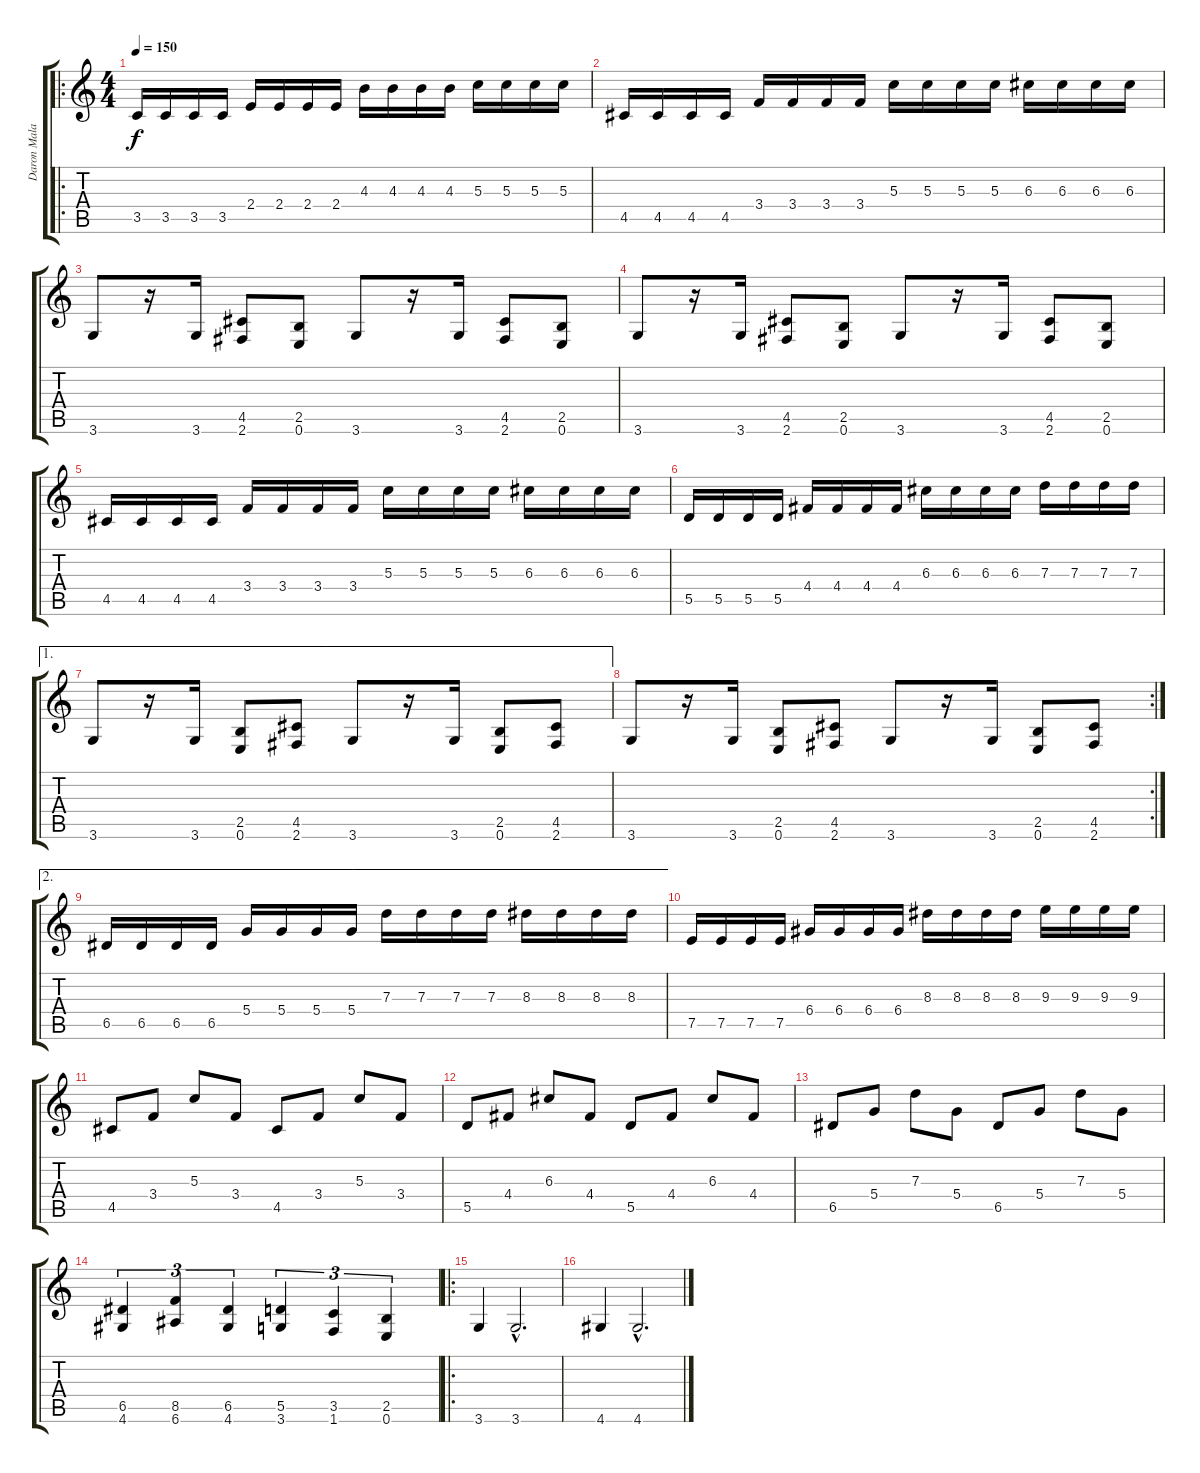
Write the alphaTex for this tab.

\track ("Daron Malakian" "Daron Mala") {instrument overdrivenguitar}
\staff {score tabs}
\tuning (E4 B3 G3 D3 A2 E2) {hide}
\ro
\ts (4 4)
\tempo 150
\clef g2
\ks c
3.5.16{dy f} 3.5.16 3.5.16 3.5.16 2.4.16 2.4.16 2.4.16 2.4.16 4.3.16 4.3.16 4.3.16 4.3.16 5.3.16 5.3.16 5.3.16 5.3.16 |
4.5.16 4.5.16 4.5.16 4.5.16 3.4.16 3.4.16 3.4.16 3.4.16 5.3.16 5.3.16 5.3.16 5.3.16 6.3.16 6.3.16 6.3.16 6.3.16 |
3.6.8 r.16 3.6.16 (4.5 2.6).8 (2.5 0.6).8 3.6.8 r.16 3.6.16 (4.5 2.6).8 (2.5 0.6).8 |
3.6.8 r.16 3.6.16 (4.5 2.6).8 (2.5 0.6).8 3.6.8 r.16 3.6.16 (4.5 2.6).8 (2.5 0.6).8 |
4.5.16 4.5.16 4.5.16 4.5.16 3.4.16 3.4.16 3.4.16 3.4.16 5.3.16 5.3.16 5.3.16 5.3.16 6.3.16 6.3.16 6.3.16 6.3.16 |
5.5.16 5.5.16 5.5.16 5.5.16 4.4.16 4.4.16 4.4.16 4.4.16 6.3.16 6.3.16 6.3.16 6.3.16 7.3.16 7.3.16 7.3.16 7.3.16 |
\ae 1
3.6.8 r.16 3.6.16 (2.5 0.6).8 (4.5 2.6).8 3.6.8 r.16 3.6.16 (2.5 0.6).8 (4.5 2.6).8 |
\rc 2
3.6.8 r.16 3.6.16 (2.5 0.6).8 (4.5 2.6).8 3.6.8 r.16 3.6.16 (2.5 0.6).8 (4.5 2.6).8 |
\ae 2
6.5.16 6.5.16 6.5.16 6.5.16 5.4.16 5.4.16 5.4.16 5.4.16 7.3.16 7.3.16 7.3.16 7.3.16 8.3.16 8.3.16 8.3.16 8.3.16 |
7.5.16 7.5.16 7.5.16 7.5.16 6.4.16 6.4.16 6.4.16 6.4.16 8.3.16 8.3.16 8.3.16 8.3.16 9.3.16 9.3.16 9.3.16 9.3.16 |
4.5.8 3.4.8 5.3.8 3.4.8 4.5.8 3.4.8 5.3.8 3.4.8 |
5.5.8 4.4.8 6.3.8 4.4.8 5.5.8 4.4.8 6.3.8 4.4.8 |
6.5.8 5.4.8 7.3.8 5.4.8 6.5.8 5.4.8 7.3.8 5.4.8 |
(6.5 4.6).4{tu (3 2)} (8.5 6.6).4{tu (3 2)} (6.5 4.6).4{tu (3 2)} (5.5 3.6).4{tu (3 2)} (3.5 1.6).4{tu (3 2)} (2.5 0.6).4{tu (3 2)} |
\ro
3.6.4 3.6{hac}.2{d} |
4.6.4 4.6{hac}.2{d}
